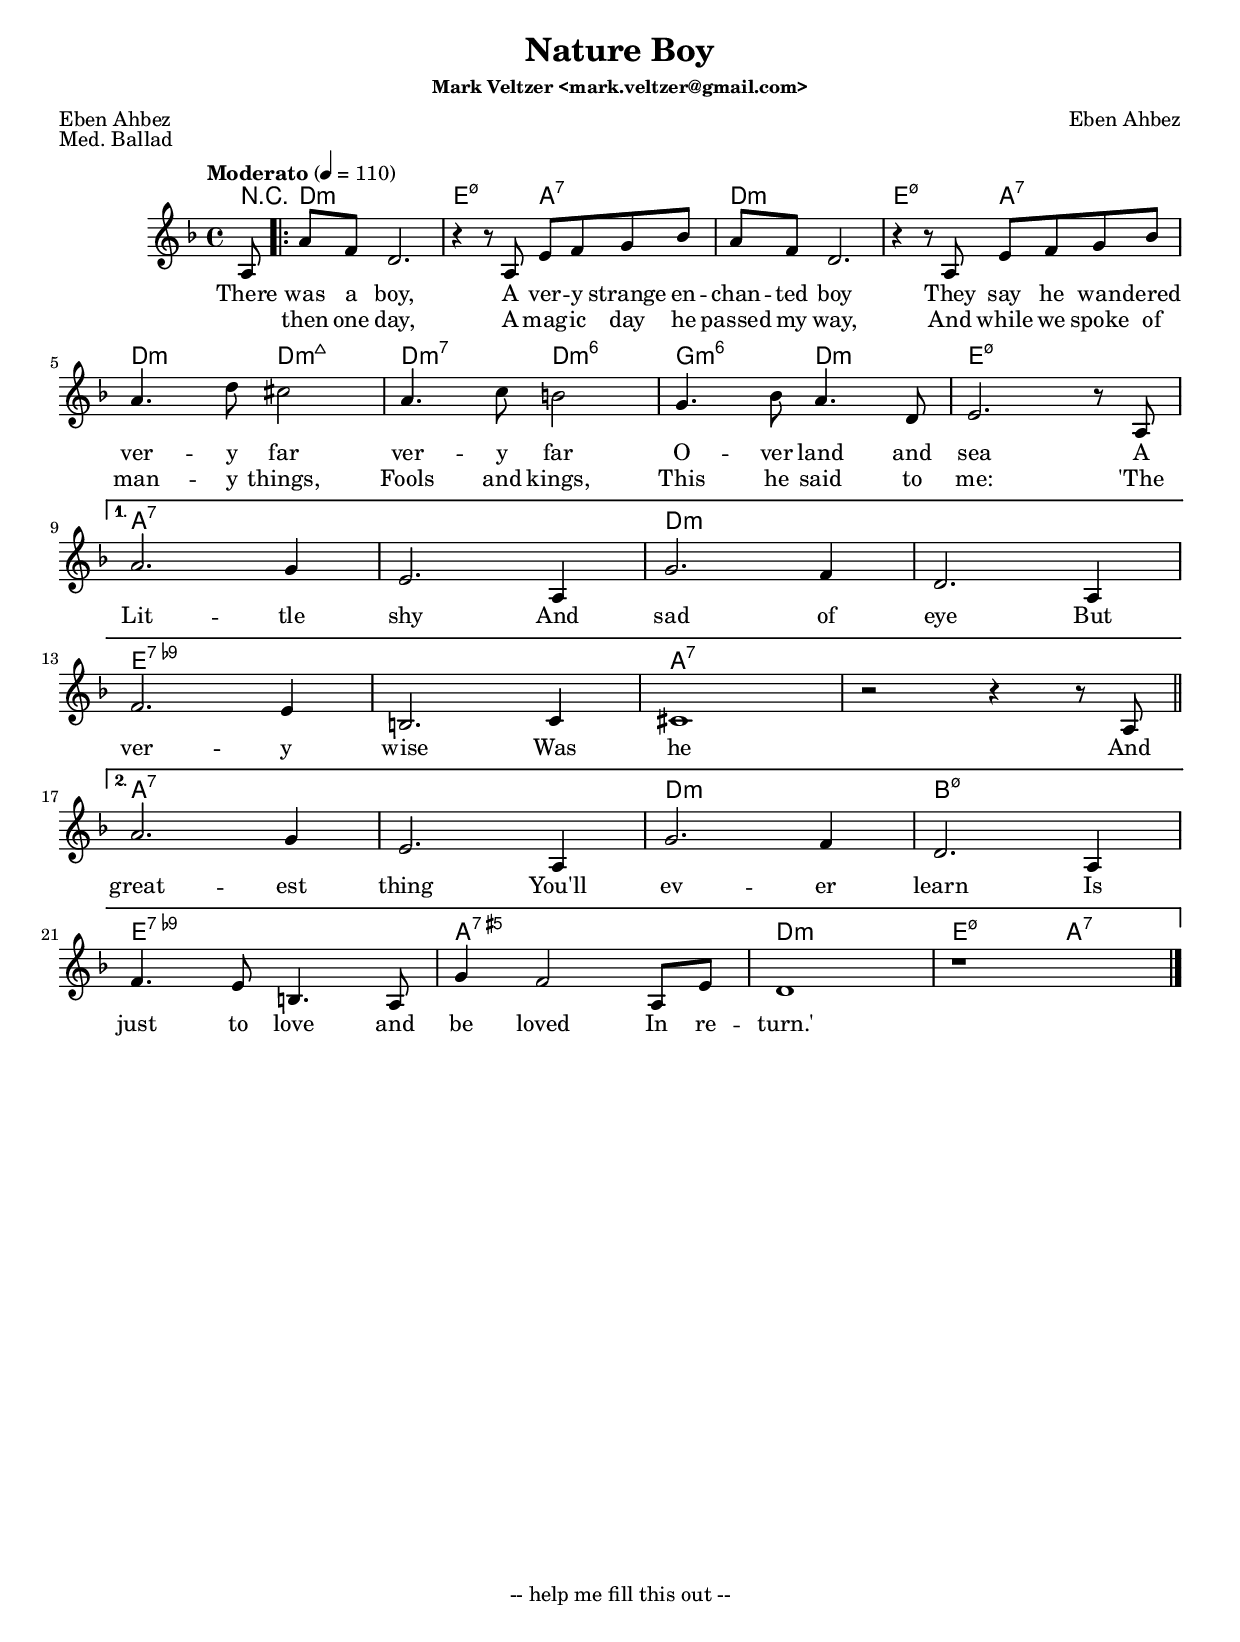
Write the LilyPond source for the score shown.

\include "src/include/common.lyi"
\header {
	title="Nature Boy"
	subtitle=""
	composer="Eben Ahbez"
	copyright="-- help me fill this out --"
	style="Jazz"
	piece="Med. Ballad"
	poet="Eben Ahbez"

	completion="5"
	note="7th bar of letters A and B were originally 2 bars each. Melody is straight eights, though rather freely interpreted rhythmically."
	url="http://www.youtube.com/watch?v=Iq0XJCJ1Srw"

	uuid="13d57a4a-a26f-11df-8711-0019d11e5a41"
}

%{
	TODO:
	- turn this tune relative
%}

myChords=\chordmode {
	\set chordChanges = ##t

	\startSong

	\partial 8 r8 |

	\startPart
	\repeat volta 2 {
		d1:min | e2:min7.5- a2:7 | d1:min | e2:min7.5- a2:7 | \myEndLine
		d2:min d2:min7+ | d2:min7 d2:min6 | g2:min6 d2:min | e1:min7.5- | \myEndLine
	}
	\alternative {
		{
			a1:7 | a1:7 | d1:min | d1:min | \myEndLine
			e1:7.9- | e1:7.9- | a1:7 | a:7 | \myEndLine
			\endPart
		}
		{
			a1:7 | a1:7 | d1:min | b1:min7.5- | \myEndLine
			e1:7.9- | a1:7.5+ | d1:min | e2:min7.5- a2:7 | \myEndLine
			\endPart
		}
	}

	\endSong
}
myVoice={
	%% http://en.wikipedia.org/wiki/Tempo
	\tempo "Moderato" 4 = 110
	\time 4/4
	\key d \minor
	\partial 8 a8 |
	\repeat volta 2 {
		a'8 f'8 d'2. | r4 r8 a8 e'8 f'8 g'8 bes'8 | a'8 f'8 d'2. | r4 r8 a8 e'8 f'8 g'8 bes'8 |
		a'4. d''8 cis''2 | a'4. c''8 b'2 | g'4. bes'8 a'4. d'8 | e'2. r8 a8 |
	}
	\alternative {
		{
			a'2. g'4 | e'2. a4 | g'2. f'4 | d'2. a4 |
			f'2. e'4 | b2. c'4 | cis'1 | r2 r4 r8 a8 |
		}
		{
			a'2. g'4 | e'2. a4 | g'2. f'4 | d'2. a4 |
			f'4. e'8 b4. a8 | g'4 f'2 a8 e'8 | d'1 | r1 |
		}
	}
}

myLyrics=\lyricmode {
	There was a boy,
	A ver -- y strange en -- chan -- ted boy
	They say he wan -- dered ver -- y far ver -- y far
	O -- ver land and sea
	A Lit -- tle shy
	And sad of eye
	But ver -- y wise
	Was he

	And

	great -- est thing
	You'll ev -- er learn
	Is just to love and be loved
	In re -- turn.'
}
myLyricsmore=\lyricmode {
	_ then one day,
	A mag -- ic day he passed my way,
	And while we spoke of man -- y things, Fools and kings,
	This he said to me: 'The
}
%% score for printing
\score {
	<<
		\new ChordNames="mychords" \myChords
		\new Voice="myvoice" \myVoice
		\new Lyrics \lyricsto "myvoice" \myLyrics
		\new Lyrics \lyricsto "myvoice" \myLyricsmore
	>>
	\layout {
	}
}
%% score for midi
\score {
	\unfoldRepeats
	<<
		\new ChordNames="mychords" \myChords
		\new Voice="myvoice" \myVoice
	>>
	\midi {
	}
}
